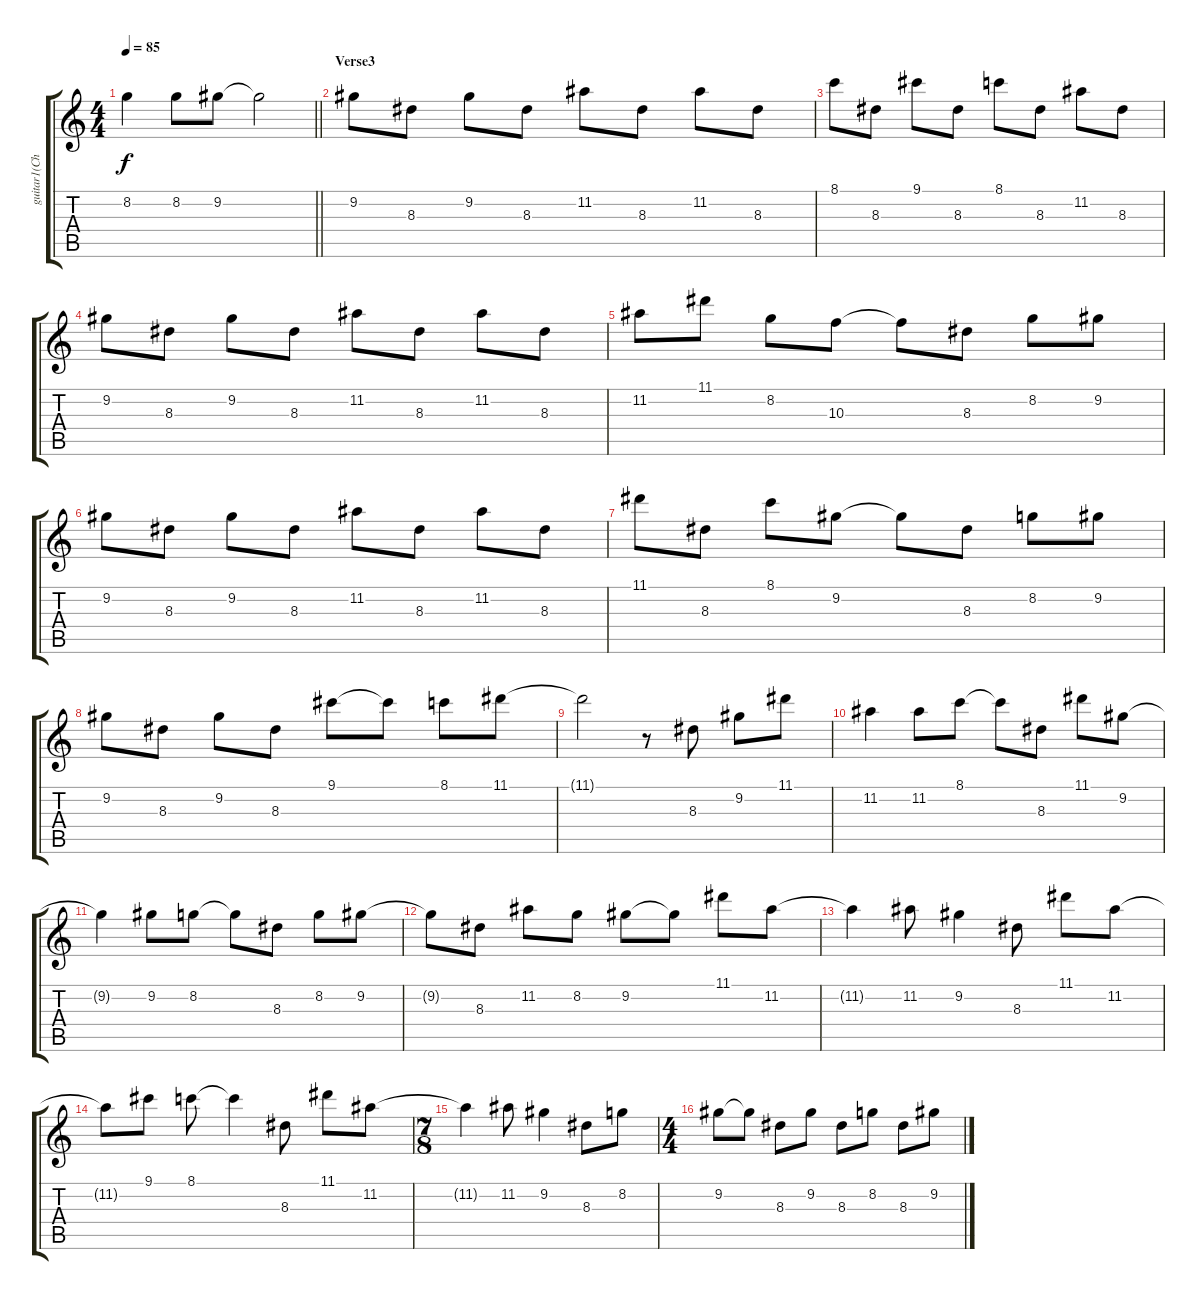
\track ("guitar1(Chorus Effect)" "guitar1(Ch") {instrument acousticguitarsteel}
\staff {score tabs}
\tuning (E4 B3 G3 D3 A2 E2) {hide}
\ts (4 4)
\tempo 85
\clef g2
\barLineRight lightlight
\ks c
8.2.4{dy f} 8.2.8 9.2.8 9.2{t}.2 |
\section ("" "Verse3")
9.2.8 8.3.8 9.2.8 8.3.8 11.2.8 8.3.8 11.2.8 8.3.8 |
8.1.8 8.3.8 9.1.8 8.3.8 8.1.8 8.3.8 11.2.8 8.3.8 |
9.2.8 8.3.8 9.2.8 8.3.8 11.2.8 8.3.8 11.2.8 8.3.8 |
11.2.8 11.1.8 8.2.8 10.3.8 10.3{t}.8 8.3.8 8.2.8 9.2.8 |
9.2.8 8.3.8 9.2.8 8.3.8 11.2.8 8.3.8 11.2.8 8.3.8 |
11.1.8 8.3.8 8.1.8 9.2.8 9.2{t}.8 8.3.8 8.2.8 9.2.8 |
9.2.8 8.3.8 9.2.8 8.3.8 9.1.8 9.1{t}.8 8.1.8 11.1.8 |
11.1{t}.2 r.8 8.3.8 9.2.8 11.1.8 |
11.2.4 11.2.8 8.1.8 8.1{t}.8 8.3.8 11.1.8 9.2.8 |
9.2{t}.4 9.2.8 8.2.8 8.2{t}.8 8.3.8 8.2.8 9.2.8 |
9.2{t}.8 8.3.8 11.2.8 8.2.8 9.2.8 9.2{t}.8 11.1.8 11.2.8 |
11.2{t}.4 11.2.8 9.2.4 8.3.8 11.1.8 11.2.8 |
11.2{t}.8 9.1.8 8.1.8 8.1{t}.4 8.3.8 11.1.8 11.2.8 |
\ts (7 8)
11.2{t}.4 11.2.8 9.2.4 8.3.8 8.2.8 |
\ts (4 4)
9.2.8 9.2{t}.8 8.3.8 9.2.8 8.3.8 8.2.8 8.3.8 9.2.8
